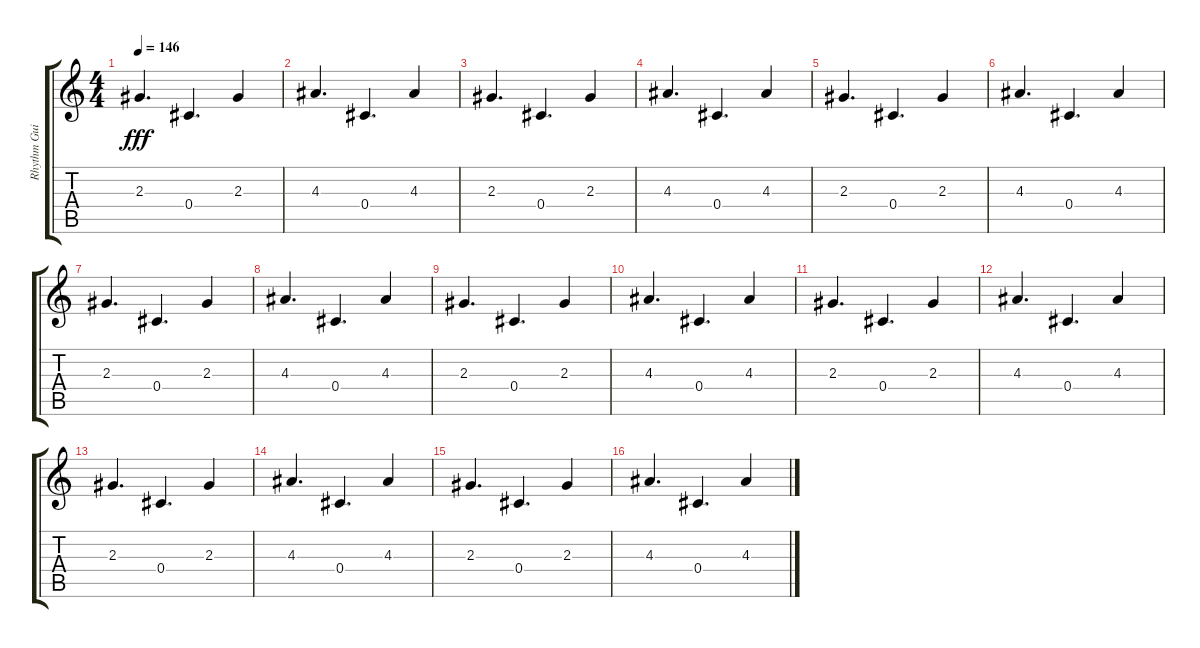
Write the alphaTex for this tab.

\track ("Rhythm Guitar" "Rhythm Gui") {instrument electricguitarclean}
\staff {score tabs}
\tuning (Eb4 Bb3 Gb3 Db3 Ab2 Db2) {hide}
\ts (4 4)
\tempo 146
\clef g2
\ks c
2.3.4{d dy fff} 0.4.4{d} 2.3.4 |
4.3.4{d} 0.4.4{d} 4.3.4 |
2.3.4{d} 0.4.4{d} 2.3.4 |
4.3.4{d} 0.4.4{d} 4.3.4 |
2.3.4{d} 0.4.4{d} 2.3.4 |
4.3.4{d} 0.4.4{d} 4.3.4 |
2.3.4{d} 0.4.4{d} 2.3.4 |
4.3.4{d} 0.4.4{d} 4.3.4 |
2.3.4{d} 0.4.4{d} 2.3.4 |
4.3.4{d} 0.4.4{d} 4.3.4 |
2.3.4{d} 0.4.4{d} 2.3.4 |
4.3.4{d} 0.4.4{d} 4.3.4 |
2.3.4{d} 0.4.4{d} 2.3.4 |
4.3.4{d} 0.4.4{d} 4.3.4 |
2.3.4{d} 0.4.4{d} 2.3.4 |
4.3.4{d} 0.4.4{d} 4.3.4
